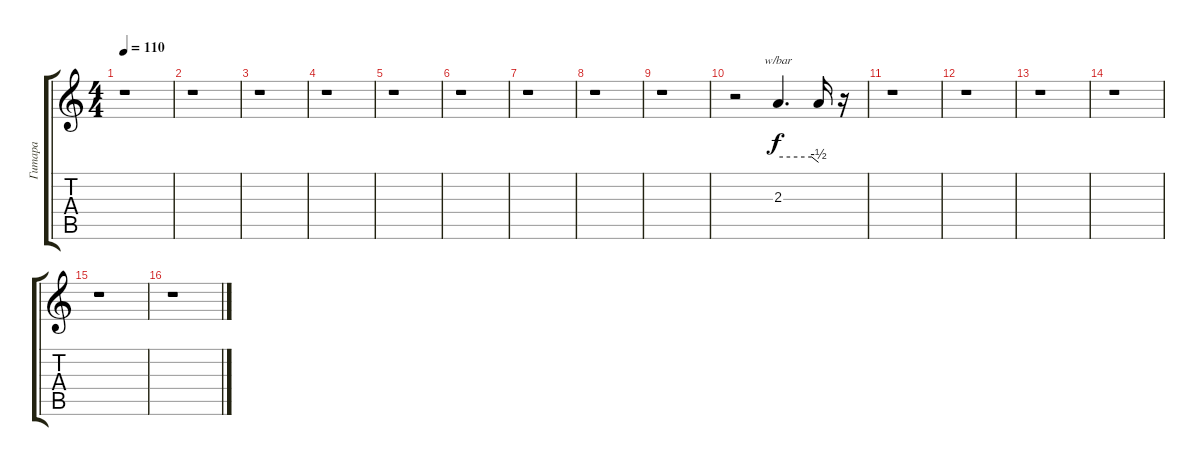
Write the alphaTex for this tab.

\track ("Гитара" "Гитара") {instrument acousticguitarsteel}
\staff {score tabs}
\tuning (E4 B3 G3 D3 A2 E2) {hide}
\ts (4 4)
\tempo 110
\clef g2
\ks c
r.1{dy f} |
r.1 |
r.1 |
r.1 |
r.1 |
r.1 |
r.1 |
r.1 |
r.1 |
r.2 2.3.4{d tbe (custom default 0 0 50 0 60 -2) volume 10 balance 15 instrument overdrivenguitar} 2.3{t}.16 r.16 |
r.1 |
r.1 |
r.1 |
r.1 |
r.1 |
r.1
